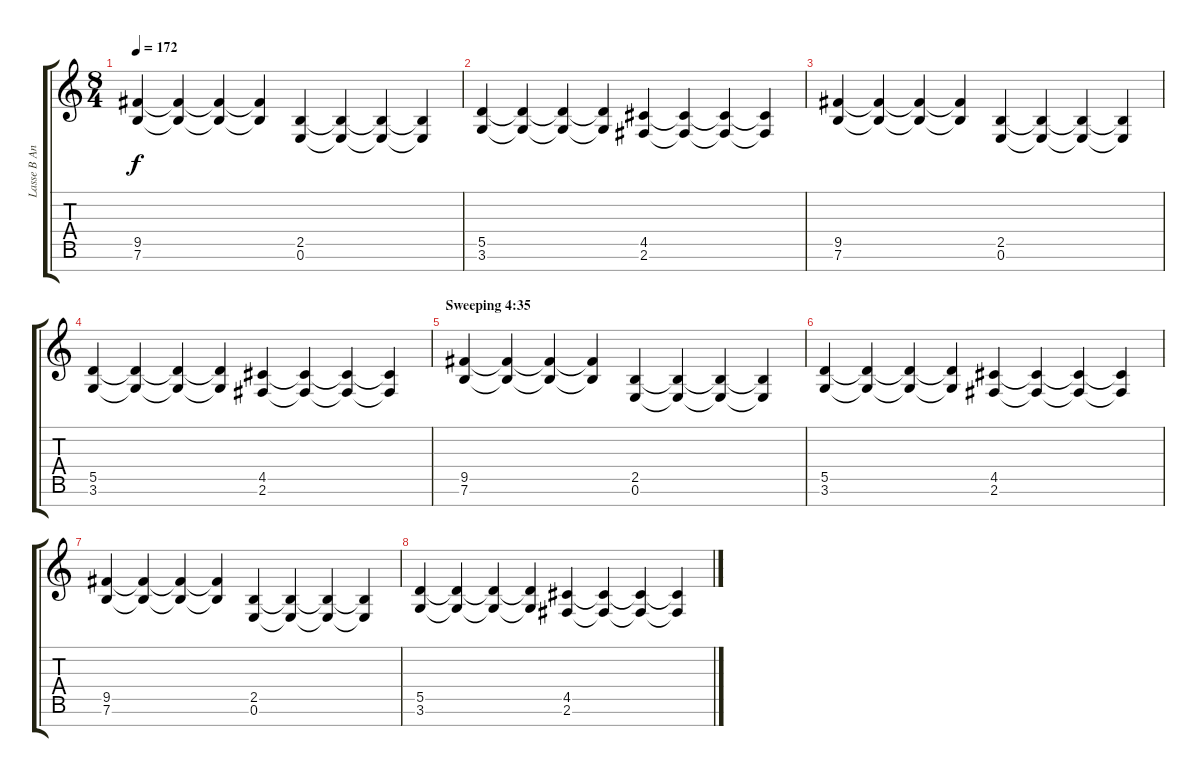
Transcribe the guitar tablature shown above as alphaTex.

\track ("Lasse B Ange" "Lasse B An") {instrument distortionguitar}
\staff {score tabs}
\tuning (E4 B3 G3 D3 A2 E2 B1) {hide}
\ts (8 4)
\tempo 172
\clef g2
\ks c
(9.5 7.6).4{dy f} (9.5{t} 7.6{t}).4 (9.5{t} 7.6{t}).4 (9.5{t} 7.6{t}).4 (2.5 0.6).4 (2.5{t} 0.6{t}).4 (2.5{t} 0.6{t}).4 (2.5{t} 0.6{t}).4 |
(5.5 3.6).4 (5.5{t} 3.6{t}).4 (5.5{t} 3.6{t}).4 (5.5{t} 3.6{t}).4 (4.5 2.6).4 (4.5{t} 2.6{t}).4 (4.5{t} 2.6{t}).4 (4.5{t} 2.6{t}).4 |
(9.5 7.6).4 (9.5{t} 7.6{t}).4 (9.5{t} 7.6{t}).4 (9.5{t} 7.6{t}).4 (2.5 0.6).4 (2.5{t} 0.6{t}).4 (2.5{t} 0.6{t}).4 (2.5{t} 0.6{t}).4 |
(5.5 3.6).4 (5.5{t} 3.6{t}).4 (5.5{t} 3.6{t}).4 (5.5{t} 3.6{t}).4 (4.5 2.6).4 (4.5{t} 2.6{t}).4 (4.5{t} 2.6{t}).4 (4.5{t} 2.6{t}).4 |
\section ("" "Sweeping 4:35")
(9.5 7.6).4 (9.5{t} 7.6{t}).4 (9.5{t} 7.6{t}).4 (9.5{t} 7.6{t}).4 (2.5 0.6).4 (2.5{t} 0.6{t}).4 (2.5{t} 0.6{t}).4 (2.5{t} 0.6{t}).4 |
(5.5 3.6).4 (5.5{t} 3.6{t}).4 (5.5{t} 3.6{t}).4 (5.5{t} 3.6{t}).4 (4.5 2.6).4 (4.5{t} 2.6{t}).4 (4.5{t} 2.6{t}).4 (4.5{t} 2.6{t}).4 |
(9.5 7.6).4 (9.5{t} 7.6{t}).4 (9.5{t} 7.6{t}).4 (9.5{t} 7.6{t}).4 (2.5 0.6).4 (2.5{t} 0.6{t}).4 (2.5{t} 0.6{t}).4 (2.5{t} 0.6{t}).4 |
(5.5 3.6).4 (5.5{t} 3.6{t}).4 (5.5{t} 3.6{t}).4 (5.5{t} 3.6{t}).4 (4.5 2.6).4 (4.5{t} 2.6{t}).4 (4.5{t} 2.6{t}).4 (4.5{t} 2.6{t}).4
